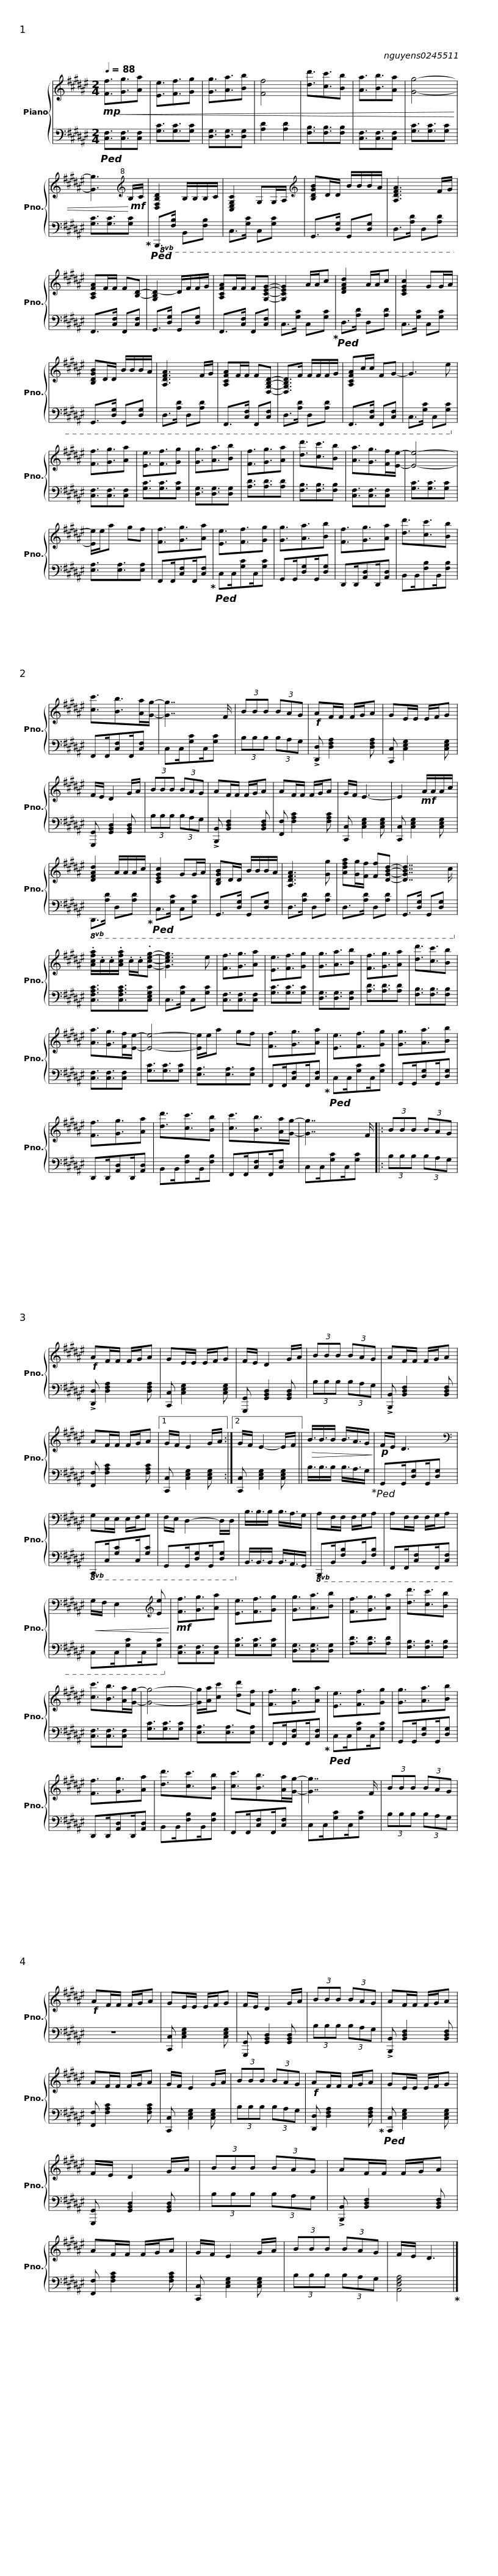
X:1
%%score { 1 | 2 }
L:1/8
Q:1/4=88
M:2/4
I:linebreak $
K:F#
V:1 treble
V:2 bass
V:1
!mp!!<(! [Ff]3/2[Gg]3/2[Aa] | [Ee]3/2[Ff]3/2[Gg] | [Gg]3/2[Aa]3/2[Bb] | [Ff]4 | [dd']3/2[cc']3/2[Bb] | %5
 [Aa]3/2[Bb]3/2[Aa] | [Gg]4- | [Gg]3!<)!!mf![K:treble+8] B,/C/ | [D,F,B,D]2 B,/B,/B,/C/ |$ [C,E,G,C]2 G,G,/A,/ | %10
[K:treble] [B,DGB]D/D/ B/B/B/A/ | [A,DFA]3 F/G/ | [A,CFA]F/F/ F[B,D]- | [G,B,D-]2 D/F/F/G/ | [A,CFA]F/F/ F[G,CEG]- | %15
 [G,CEG]2 A/A/c |$ [DFAd]2 A/A/c | [CEGc]2 GG/A/ | [B,DGB]D/D/ B/B/B/A/ | [A,DFA]3 F/G/ | %20
 [A,CFA]F/F/ F[D,G,B,D]- | [D,G,B,D]>F F/F/F/G/ | [A,CFA]c/c/ FG- |$ G3 e | [Ff]3/2[Gg]3/2[Aa] | %25
 [Ee]3/2[Ff]3/2[Gg] | [Gg]3/2[Aa]3/2[Bb] | [Ff]3/2[Gg]3/2[Aa] | [dd']3/2[cc']3/2[Bb] | [Aa]3/2[Gg]>[Ff][Ee]/- | %30
 [Ee]4- | [Ee]/e/a gf |$ [Ff]3/2[Gg]3/2[Aa] | [Ee]3/2[Ff]3/2[Gg] | [Gg]3/2[Aa]3/2[Bb] | %35
 [Ff]3/2[Gg]3/2[Aa] | [dd']3/2[cc']3/2[Bb] | [cc']3/2[Bb]>[Aa][Gg]/- | [Gg]7/2 F/ | (3BBB (3BAG |$ %40
!f! AF/F/ F/G/A | GE/E/ E/F/G | F/E/ D2 G/A/ | (3BBB (3BAG | AF/F/ F/G/A | %45
 AF/F/ F/G/A | G/F/ E3- |$ E2!mf! A/A/A/c/ | [DFAd]2 A/A/A/c/ | [CEGc]2 GG/A/ | %50
 [B,DGB]D/D/ B/B/B/A/ | [A,DFA]3 [Gg] | [Adfa][Gg]/[Ff]/ [Ff][DGBd]- | [DGBd]7/2 c/ |$ .[Acfa]/.c/.c/.[Acfa]/ .c/.c/.[Gceg]- | %55
 [Gceg]3 e | [Ff]3/2[Gg]3/2[Aa] | [Ee]3/2[Ff]3/2[Gg] | [Gg]3/2[Aa]3/2[Bb] | [Ff]3/2[Gg]3/2[Aa] | %60
 [dd']3/2[cc']3/2[Bb] | [Aa]3/2[Gg]>[Ff][Ee]/- | [Ee]4- |$ [Ee]/e/a gf | [Ff]3/2[Gg]3/2[Aa] | %65
 [Ee]3/2[Ff]3/2[Gg] | [Gg]3/2[Aa]3/2[Bb] | [Ff]3/2[Gg]3/2[Aa] | [dd']3/2[cc']3/2[Bb] | [cc']3/2[Bb]>[Aa][Gg]/- | %70
 [Gg]7/2 F/ |:$ (3BBB (3BAG |!f! AF/F/ F/G/A | GE/E/ E/F/G | F/E/ D2 G/A/ | %75
 (3BBB (3BAG | AF/F/ F/G/A | AF/F/ F/G/A |1$ G/F/ E2 G/A/ :|2 G/F/ E2- E/F/ || %80
!>(! B3/4B3/4B/ B3/4A3/4G/!>)! |!p! F/E/ D3 |[K:bass] G,E,/E,/ E,/F,/G, | F,/E,/ D,2- D,/D,/ | B,3/4B,3/4B,/ B,3/4A,3/4G,/ |$ %85
 A,F,/F,/ F,/G,/A, | A,F,/F,/ F,/G,/A, |!<(! G,/F,/ E,2[K:treble] [Ee]!<)! |!mf! [Ff]3/2[Gg]3/2[Aa] | [Ee]3/2[Ff]3/2[Gg] | %90
 [Gg]3/2[Aa]3/2[Bb] | [Ff]3/2[Gg]3/2[Aa] | [dd']3/2[cc']3/2[Bb] |$ [cc']3/2[Bb]>[Aa][Gg]/- | [Gg]4- | %95
 [Gg]/[Aa]/[cc'] [dd'][Ff] | [Ff]3/2[Gg]3/2[Aa] | [Ee]3/2[Ff]3/2[Gg] | [Gg]3/2[Aa]3/2[Bb] | [Ff]3/2[Gg]3/2[Aa] | %100
 [dd']3/2[cc']3/2[Bb] |$ [cc']3/2[Bb]>[Aa][Gg]/- | [Gg]7/2 F/ | (3BBB (3BAG |!f! AF/F/ F/G/A | %105
 GE/E/ E/F/G | F/E/ D2 G/A/ | (3BBB (3BAG |$ AF/F/ F/G/A | AF/F/ F/G/A | %110
 G/F/ E2 G/A/ | (3BBB (3BAG |!f! AF/F/ F/G/A | GE/E/ E/F/G | F/E/ D2 G/A/ |$ %115
 (3BBB (3BAG | AF/F/ F/G/A | AF/F/ F/G/A | G/F/ E2 G/A/ | (3BBB (3BAG | %120
 F/E/ D3 |] %121
V:2
!ped! [C,F,]3/2[C,F,]3/2[C,F,] | [G,C]3/2[G,C]3/2[G,C] | [D,G,]3/2[D,G,]3/2[D,G,] | [A,D]2 [A,D]2 | [F,B,]3/2[F,B,]3/2[F,B,] | %5
 [C,F,]3/2[C,F,]3/2[C,F,] | [G,C]3/2[G,C]3/2[G,C] | [G,C]3/2[G,C]3/2[G,C]!ped-up! |!ped!!8vb(! B,,,>[F,,B,,] B,,,[F,,B,,] |$ C,,>[G,,C,] C,,[G,,C,] | %10
 G,,,>[D,,G,,] G,,,[D,,G,,] | D,,>[A,,D,] D,,[A,,D,] | F,,,>[C,,F,,] F,,,[C,,F,,] | G,,,>[D,,G,,] G,,,[D,,G,,] | F,,,>[C,,F,,] F,,,[C,,F,,] | %15
 C,,>[G,,C,] C,,[G,,C,]!ped-up! |$!ped! D,,>[A,,D,] D,,[A,,D,] | C,,>[G,,C,] C,,[G,,C,] | G,,,>[D,,G,,] G,,,[D,,G,,] | D,,>[A,,D,] D,,[A,,D,] | %20
 F,,,>[C,,F,,] F,,,[C,,F,,] | D,,>[A,,D,] D,,[A,,D,] | F,,,>[C,,F,,] F,,,[C,,F,,] |$ C,,>[G,,C,] C,,[G,,C,]!8vb)! | [C,F,]3/2[C,F,]3/2[C,F,] | %25
 [G,C]3/2[G,C]3/2[G,C] | [D,G,]3/2[D,G,]3/2[D,G,] | [A,D]3/2[A,D]3/2[A,D] | [F,B,]3/2[F,B,]3/2[F,B,] | [C,F,]3/2[C,F,]3/2[C,F,] | %30
 [G,C]3/2[G,C]3/2[G,C] | [E,A,]3/2[E,A,]3/2[E,A,] |$ F,,F,,/[C,F,]F,,/[C,F,]!ped-up! |!ped! C,C,/[G,C]C,/[G,C] | G,,G,,/[D,G,]G,,/[D,G,] | %35
 D,,D,,/[A,,D,]D,,/[A,,D,] | B,,B,,/[F,B,]B,,/[F,B,] | F,,F,,/[C,F,]F,,/[C,F,] | C,C,/[G,C]C,/[G,C] | (3B,B,B, (3B,A,G, |$ %40
 !>![D,,D,] [D,F,A,]2 [D,F,A,] | [C,,C,] [C,E,G,]2 [C,E,G,] | [G,,,G,,] [G,,B,,D,]2 [G,,B,,D,] | (3B,B,B, (3B,A,G, | !>![B,,,B,,] [B,,D,F,]2 [B,,D,F,] | %45
 [F,,F,] [F,A,C]2 [F,A,C] | [C,,C,] [C,E,G,]2 [C,E,G,] |$ [C,,C,] [C,E,G,]2 [C,E,G,] |!8vb(! D,,>[A,,D,] D,,[A,,D,]!ped-up! |!ped! C,,>[G,,C,] C,,[G,,C,] | %50
 G,,,>[D,,G,,] G,,,[D,,G,,] | D,,>[A,,D,] D,,[A,,D,] | D,,>[A,,D,] D,,[A,,D,] | G,,,>[D,,G,,] G,,,[D,,G,,]!8vb)! |$ [C,F,A,C]3/2[C,F,A,C]3/2[C,E,G,C] | %55
 C,>[G,C] C,[G,C] | [C,F,]3/2[C,F,]3/2[C,F,] | [G,C]3/2[G,C]3/2[G,C] | [D,G,]3/2[D,G,]3/2[D,G,] | [A,D]3/2[A,D]3/2[A,D] | %60
 [F,B,]3/2[F,B,]3/2[F,B,] | [C,F,]3/2[C,F,]3/2[C,F,] | [G,C]3/2[G,C]3/2[G,C] |$ [E,A,]3/2[E,A,]3/2[E,A,] | F,,F,,/[C,F,]F,,/[C,F,]!ped-up! | %65
!ped! C,C,/[G,C]C,/[G,C] | G,,G,,/[D,G,]G,,/[D,G,] | D,,D,,/[A,,D,]D,,/[A,,D,] | B,,B,,/[F,B,]B,,/[F,B,] | F,,F,,/[C,F,]F,,/[C,F,] | %70
 C,C,/[G,C]C,/[G,C] |:$ (3B,B,B, (3B,A,G, | !>![D,,D,] [D,F,A,]2 [D,F,A,] | [C,,C,] [C,E,G,]2 [C,E,G,] | [G,,,G,,] [G,,B,,D,]2 [G,,B,,D,] | %75
 (3B,B,B, (3B,A,G, | !>![B,,,B,,] [B,,D,F,]2 [B,,D,F,] | [F,,F,] [F,A,C]2 [F,A,C] |1$ [C,,C,] [C,E,G,]2 [C,E,G,] :|2 [C,,C,] [C,E,G,]2 [C,E,G,] || %80
 B,3/4B,3/4B,/ B,3/4A,3/4G,/!ped-up! |!ped! G,,G,,/[D,G,]G,,/[D,G,] |!8vb(! C,,C,,/[G,,C,]C,,/[G,,C,] | G,,,G,,,/[D,,G,,]G,,,/[D,,G,,]!8vb)! | B,,3/4B,,3/4B,,/ B,,3/4A,,3/4G,,/ |$ %85
!8vb(! B,,,B,,,/[F,,B,,]B,,,/[F,,B,,] | F,,,F,,,/[C,,F,,]F,,,/[C,,F,,] | C,,C,,/[G,,C,]C,,/[G,,C,]!8vb)! | [C,F,]3/2[C,F,]3/2[C,F,] | [G,C]3/2[G,C]3/2[G,C] | %90
 [D,G,]3/2[D,G,]3/2[D,G,] | [A,D]3/2[A,D]3/2[A,D] | [F,B,]3/2[F,B,]3/2[F,B,] |$ [C,F,]3/2[C,F,]3/2[C,F,] | [G,C]3/2[G,C]3/2[G,C] | %95
 [E,A,]3/2[E,A,]3/2[E,A,] | F,,F,,/[C,F,]F,,/[C,F,]!ped-up! |!ped! C,C,/[G,C]C,/[G,C] | G,,G,,/[D,G,]G,,/[D,G,] | D,,D,,/[A,,D,]D,,/[A,,D,] | %100
 B,,B,,/[F,B,]B,,/[F,B,] |$ F,,F,,/[C,F,]F,,/[C,F,] | C,C,/[G,C]C,/[G,C] | (3B,B,B, (3B,A,G, | z4 | %105
 [C,,C,] [C,E,G,]2 [C,E,G,] | [G,,,G,,] [G,,B,,D,]2 [G,,B,,D,] | (3B,B,B, (3B,A,G, |$ !>![B,,,B,,] [B,,D,F,]2 [B,,D,F,] | [F,,F,] [F,A,C]2 [F,A,C] | %110
 [C,,C,] [C,E,G,]2 [C,E,G,] | (3B,B,B, (3B,A,G, | [D,,D,] [D,F,A,]2 [D,F,A,]!ped-up! |!ped! [C,,C,] [C,E,G,]2 [C,E,G,] | [G,,,G,,] [G,,B,,D,]2 [G,,B,,D,] |$ %115
 (3B,B,B, (3B,A,G, | !>![B,,,B,,] [B,,D,F,]2 [B,,D,F,] | [F,,F,] [F,A,C]2 [F,A,C] | [C,,C,] [C,E,G,]2 [C,E,G,] | (3B,B,B, (3B,A,G, | %120
 [A,,D,F,A,]4!ped-up! |] %121
